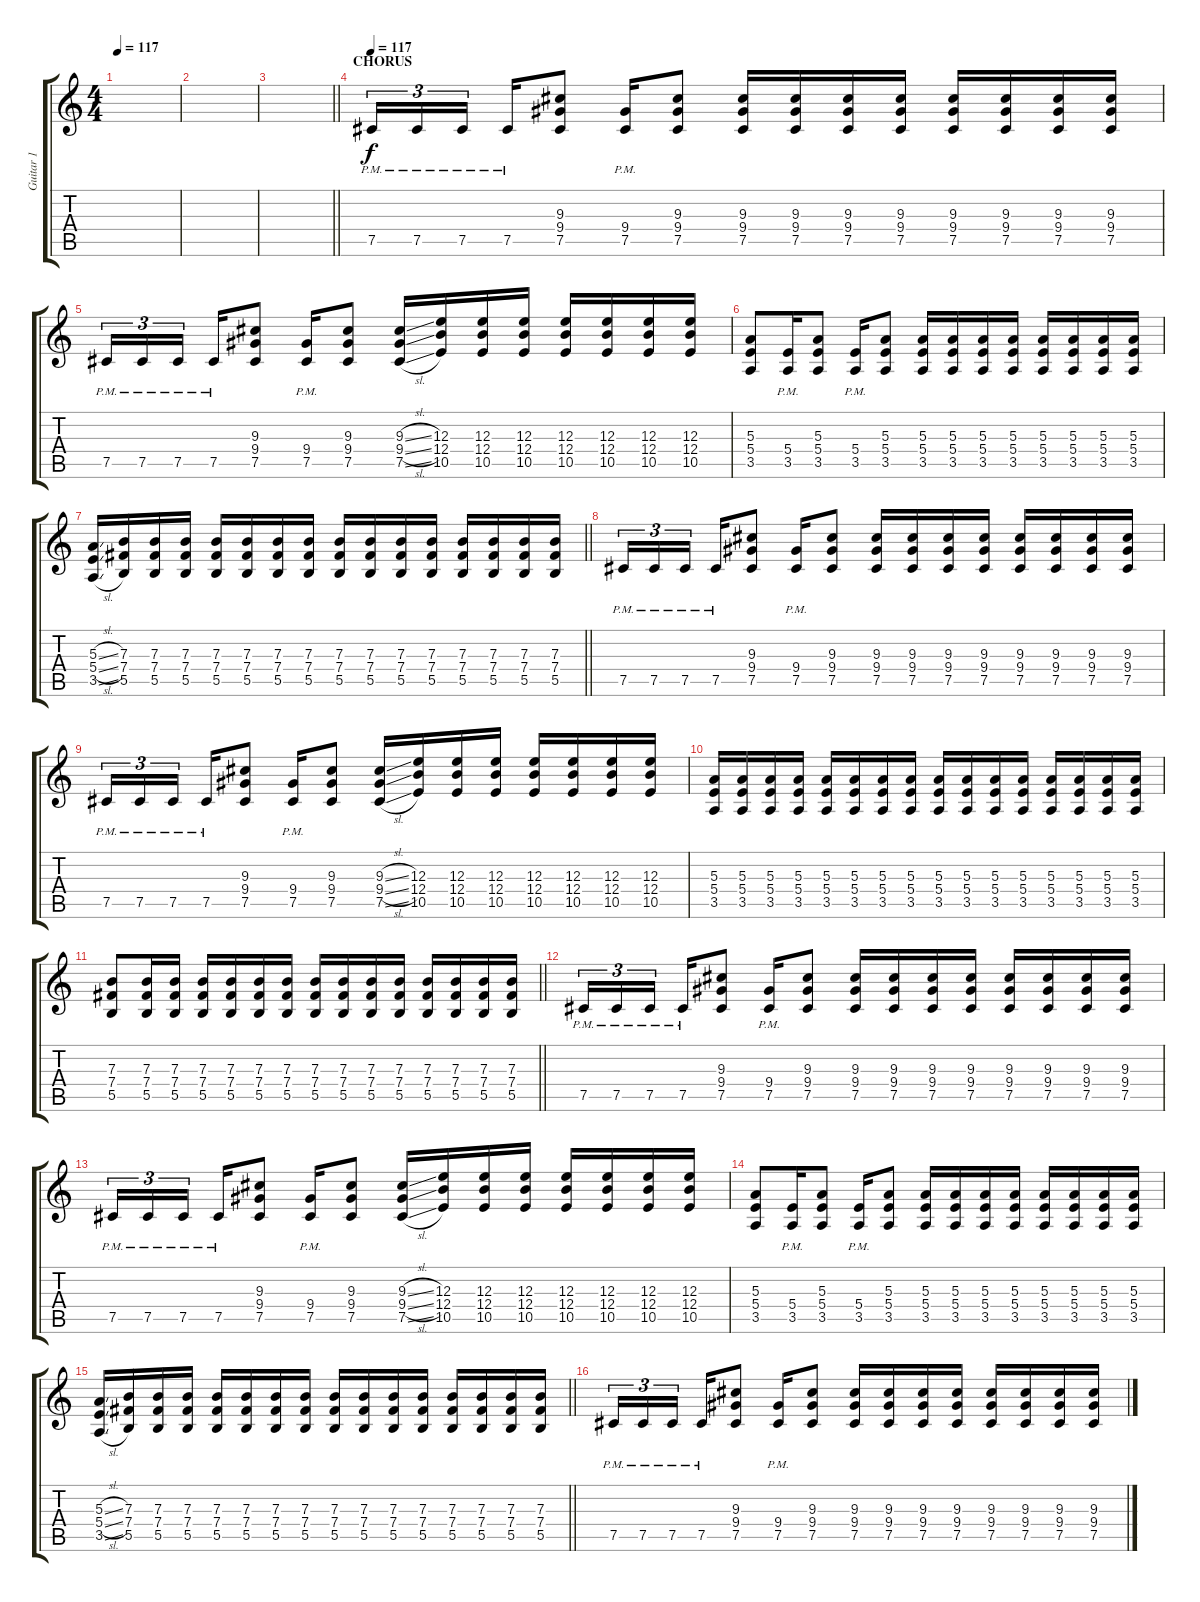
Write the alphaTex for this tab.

\track ("Guitar 1" "Guitar 1") {instrument distortionguitar}
\staff {score tabs}
\tuning (Db4 Ab3 E3 B2 Gb2 Db2) {hide}
\ts (4 4)
\tempo 117
\clef g2
\ks c
|
|
\barLineRight lightlight
|
\section ("" "CHORUS")
\tempo 117
7.5{pm}.16{tu (3 2)} 7.5{pm}.16{tu (3 2)} 7.5{pm}.16{tu (3 2) beam splitsecondary} 7.5{pm}.16 (9.3 9.4 7.5).8 (9.4{pm} 7.5{pm}).16 (9.3 9.4 7.5).8 (9.3 9.4 7.5).16 (9.3 9.4 7.5).16 (9.3 9.4 7.5).16 (9.3 9.4 7.5).16 (9.3 9.4 7.5).16 (9.3 9.4 7.5).16 (9.3 9.4 7.5).16 (9.3 9.4 7.5).16 |
7.5{pm}.16{tu (3 2)} 7.5{pm}.16{tu (3 2)} 7.5{pm}.16{tu (3 2) beam splitsecondary} 7.5{pm}.16 (9.3 9.4 7.5).8 (9.4{pm} 7.5{pm}).16 (9.3 9.4 7.5).8 (9.3{sl} 9.4{sl} 7.5{sl}).16 (12.3 12.4 10.5).16 (12.3 12.4 10.5).16 (12.3 12.4 10.5).16 (12.3 12.4 10.5).16 (12.3 12.4 10.5).16 (12.3 12.4 10.5).16 (12.3 12.4 10.5).16 |
(5.3 5.4 3.5).8 (5.4{pm} 3.5{pm}).16 (5.3 5.4 3.5).8 (5.4{pm} 3.5{pm}).16 (5.3 5.4 3.5).8 (5.3 5.4 3.5).16 (5.3 5.4 3.5).16 (5.3 5.4 3.5).16 (5.3 5.4 3.5).16 (5.3 5.4 3.5).16 (5.3 5.4 3.5).16 (5.3 5.4 3.5).16 (5.3 5.4 3.5).16 |
\barLineRight lightlight
(5.3{sl} 5.4{sl} 3.5{sl}).16 (7.3 7.4 5.5).16 (7.3 7.4 5.5).16 (7.3 7.4 5.5).16 (7.3 7.4 5.5).16 (7.3 7.4 5.5).16 (7.3 7.4 5.5).16 (7.3 7.4 5.5).16 (7.3 7.4 5.5).16 (7.3 7.4 5.5).16 (7.3 7.4 5.5).16 (7.3 7.4 5.5).16 (7.3 7.4 5.5).16 (7.3 7.4 5.5).16 (7.3 7.4 5.5).16 (7.3 7.4 5.5).16 |
7.5{pm}.16{tu (3 2)} 7.5{pm}.16{tu (3 2)} 7.5{pm}.16{tu (3 2) beam splitsecondary} 7.5{pm}.16 (9.3 9.4 7.5).8 (9.4{pm} 7.5{pm}).16 (9.3 9.4 7.5).8 (9.3 9.4 7.5).16 (9.3 9.4 7.5).16 (9.3 9.4 7.5).16 (9.3 9.4 7.5).16 (9.3 9.4 7.5).16 (9.3 9.4 7.5).16 (9.3 9.4 7.5).16 (9.3 9.4 7.5).16 |
7.5{pm}.16{tu (3 2)} 7.5{pm}.16{tu (3 2)} 7.5{pm}.16{tu (3 2) beam splitsecondary} 7.5{pm}.16 (9.3 9.4 7.5).8 (9.4{pm} 7.5{pm}).16 (9.3 9.4 7.5).8 (9.3{sl} 9.4{sl} 7.5{sl}).16 (12.3 12.4 10.5).16 (12.3 12.4 10.5).16 (12.3 12.4 10.5).16 (12.3 12.4 10.5).16 (12.3 12.4 10.5).16 (12.3 12.4 10.5).16 (12.3 12.4 10.5).16 |
(5.3 5.4 3.5).16 (5.3 5.4 3.5).16 (5.3 5.4 3.5).16 (5.3 5.4 3.5).16 (5.3 5.4 3.5).16 (5.3 5.4 3.5).16 (5.3 5.4 3.5).16 (5.3 5.4 3.5).16 (5.3 5.4 3.5).16 (5.3 5.4 3.5).16 (5.3 5.4 3.5).16 (5.3 5.4 3.5).16 (5.3 5.4 3.5).16 (5.3 5.4 3.5).16 (5.3 5.4 3.5).16 (5.3 5.4 3.5).16 |
\barLineRight lightlight
(7.3 7.4 5.5).8 (7.3 7.4 5.5).16 (7.3 7.4 5.5).16 (7.3 7.4 5.5).16 (7.3 7.4 5.5).16 (7.3 7.4 5.5).16 (7.3 7.4 5.5).16 (7.3 7.4 5.5).16 (7.3 7.4 5.5).16 (7.3 7.4 5.5).16 (7.3 7.4 5.5).16 (7.3 7.4 5.5).16 (7.3 7.4 5.5).16 (7.3 7.4 5.5).16 (7.3 7.4 5.5).16 |
7.5{pm}.16{tu (3 2)} 7.5{pm}.16{tu (3 2)} 7.5{pm}.16{tu (3 2) beam splitsecondary} 7.5{pm}.16 (9.3 9.4 7.5).8 (9.4{pm} 7.5{pm}).16 (9.3 9.4 7.5).8 (9.3 9.4 7.5).16 (9.3 9.4 7.5).16 (9.3 9.4 7.5).16 (9.3 9.4 7.5).16 (9.3 9.4 7.5).16 (9.3 9.4 7.5).16 (9.3 9.4 7.5).16 (9.3 9.4 7.5).16 |
7.5{pm}.16{tu (3 2)} 7.5{pm}.16{tu (3 2)} 7.5{pm}.16{tu (3 2) beam splitsecondary} 7.5{pm}.16 (9.3 9.4 7.5).8 (9.4{pm} 7.5{pm}).16 (9.3 9.4 7.5).8 (9.3{sl} 9.4{sl} 7.5{sl}).16 (12.3 12.4 10.5).16 (12.3 12.4 10.5).16 (12.3 12.4 10.5).16 (12.3 12.4 10.5).16 (12.3 12.4 10.5).16 (12.3 12.4 10.5).16 (12.3 12.4 10.5).16 |
(5.3 5.4 3.5).8 (5.4{pm} 3.5{pm}).16 (5.3 5.4 3.5).8 (5.4{pm} 3.5{pm}).16 (5.3 5.4 3.5).8 (5.3 5.4 3.5).16 (5.3 5.4 3.5).16 (5.3 5.4 3.5).16 (5.3 5.4 3.5).16 (5.3 5.4 3.5).16 (5.3 5.4 3.5).16 (5.3 5.4 3.5).16 (5.3 5.4 3.5).16 |
\barLineRight lightlight
(5.3{sl} 5.4{sl} 3.5{sl}).16 (7.3 7.4 5.5).16 (7.3 7.4 5.5).16 (7.3 7.4 5.5).16 (7.3 7.4 5.5).16 (7.3 7.4 5.5).16 (7.3 7.4 5.5).16 (7.3 7.4 5.5).16 (7.3 7.4 5.5).16 (7.3 7.4 5.5).16 (7.3 7.4 5.5).16 (7.3 7.4 5.5).16 (7.3 7.4 5.5).16 (7.3 7.4 5.5).16 (7.3 7.4 5.5).16 (7.3 7.4 5.5).16 |
7.5{pm}.16{tu (3 2)} 7.5{pm}.16{tu (3 2)} 7.5{pm}.16{tu (3 2) beam splitsecondary} 7.5{pm}.16 (9.3 9.4 7.5).8 (9.4{pm} 7.5{pm}).16 (9.3 9.4 7.5).8 (9.3 9.4 7.5).16 (9.3 9.4 7.5).16 (9.3 9.4 7.5).16 (9.3 9.4 7.5).16 (9.3 9.4 7.5).16 (9.3 9.4 7.5).16 (9.3 9.4 7.5).16 (9.3 9.4 7.5).16
